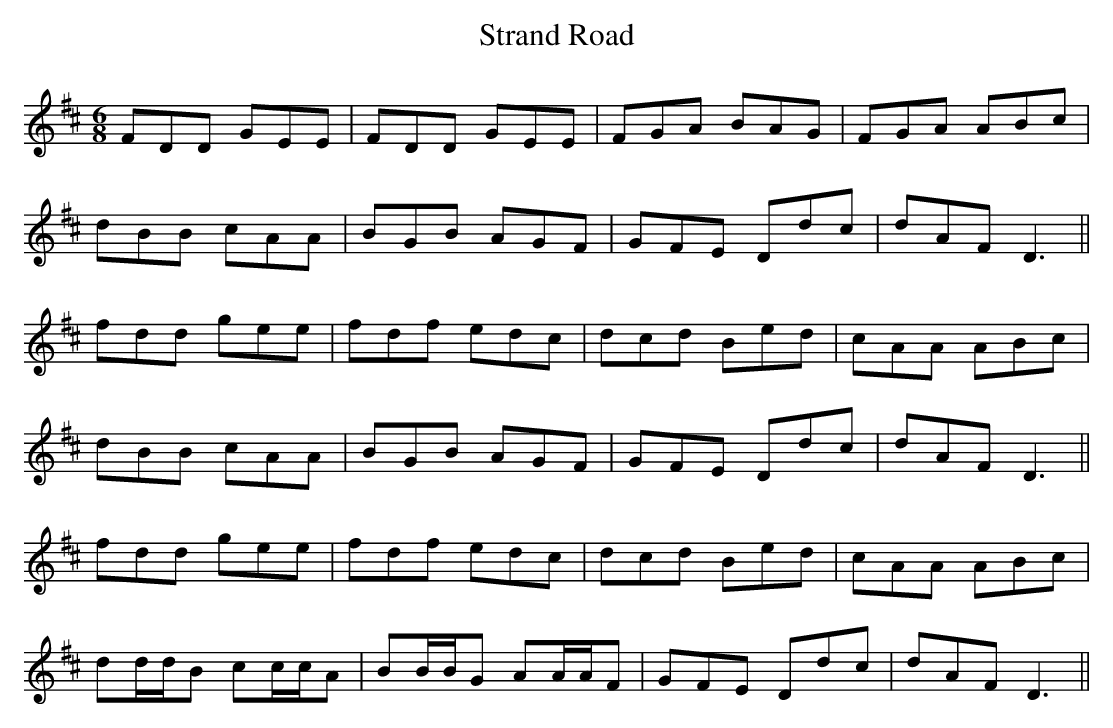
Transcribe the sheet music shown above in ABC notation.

X:1
T: Strand Road
L: 1/8
M: 6/8
K: D
FDD GEE|FDD GEE|FGA BAG|FGA ABc|
dBB cAA|BGB AGF|GFE Ddc|dAF D3 ||
fdd gee|fdf edc|dcd Bed|cAA ABc|
dBB cAA|BGB AGF|GFE Ddc|dAF D3 ||
fdd gee|fdf edc|dcd Bed|cAA ABc|
dd/d/B cc/c/A|BB/B/G AA/A/F|GFE Ddc|dAF D3 ||
